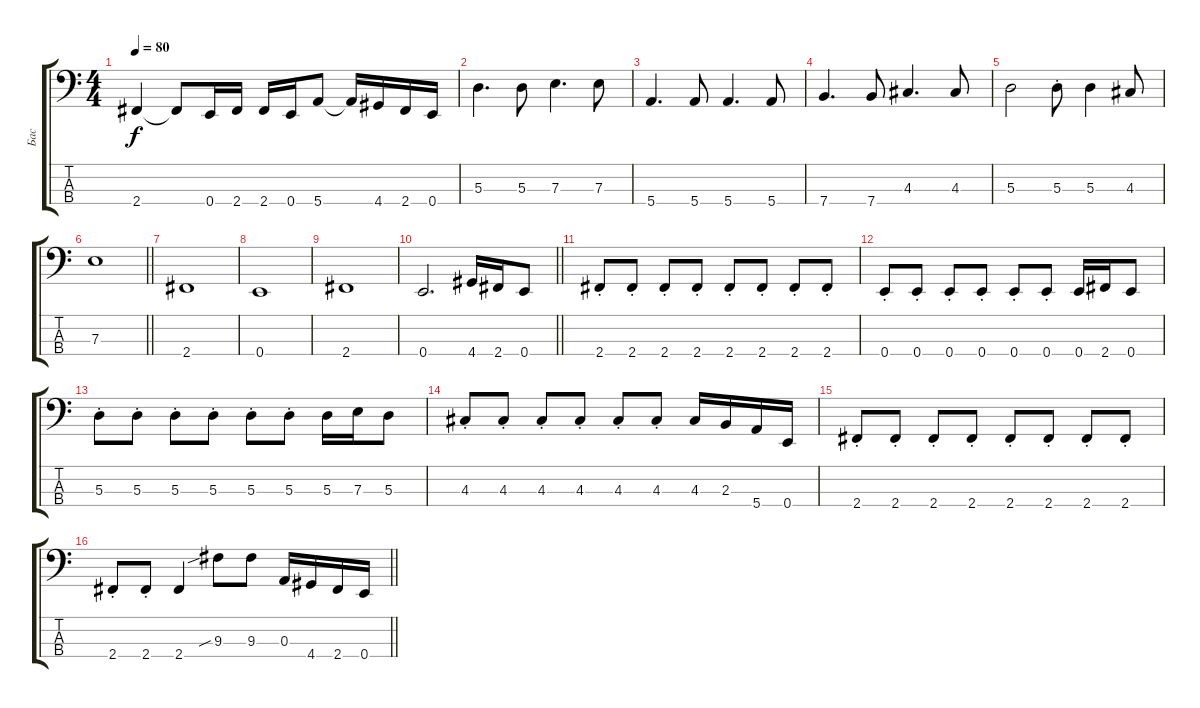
\track ("Бас" "Бас") {instrument electricbassfinger}
\staff {score tabs}
\tuning (G2 D2 A1 E1) {hide}
\ts (4 4)
\tempo 80
\clef f4
\ks c
2.4.4{dy f} 2.4{t}.8 0.4.16 2.4.16 2.4.16 0.4.16 5.4.8 5.4{t}.16 4.4.16 2.4.16 0.4.16 |
5.3.4{d} 5.3.8 7.3.4{d} 7.3.8 |
5.4.4{d} 5.4.8 5.4.4{d} 5.4.8 |
7.4.4{d} 7.4.8 4.3.4{d} 4.3.8 |
5.3.2 5.3{st}.8 5.3.4 4.3.8 |
\barLineRight lightlight
7.3.1 |
2.4.1 |
0.4.1 |
2.4.1 |
\barLineRight lightlight
0.4.2{d} 4.4.16 2.4.16 0.4.8 |
2.4{st}.8 2.4{st}.8 2.4{st}.8 2.4{st}.8 2.4{st}.8 2.4{st}.8 2.4{st}.8 2.4{st}.8 |
0.4{st}.8 0.4{st}.8 0.4{st}.8 0.4{st}.8 0.4{st}.8 0.4{st}.8 0.4.16 2.4.16 0.4.8 |
5.3{st}.8 5.3{st}.8 5.3{st}.8 5.3{st}.8 5.3{st}.8 5.3{st}.8 5.3.16 7.3.16 5.3.8 |
4.3{st}.8 4.3{st}.8 4.3{st}.8 4.3{st}.8 4.3{st}.8 4.3{st}.8 4.3.16 2.3.16 5.4.16 0.4.16 |
2.4{st}.8 2.4{st}.8 2.4{st}.8 2.4{st}.8 2.4{st}.8 2.4{st}.8 2.4{st}.8 2.4{st}.8 |
\barLineRight lightlight
2.4{st}.8 2.4{st}.8 2.4.4 9.3{sib}.8 9.3.8 0.3.16 4.4.16 2.4.16 0.4.16
